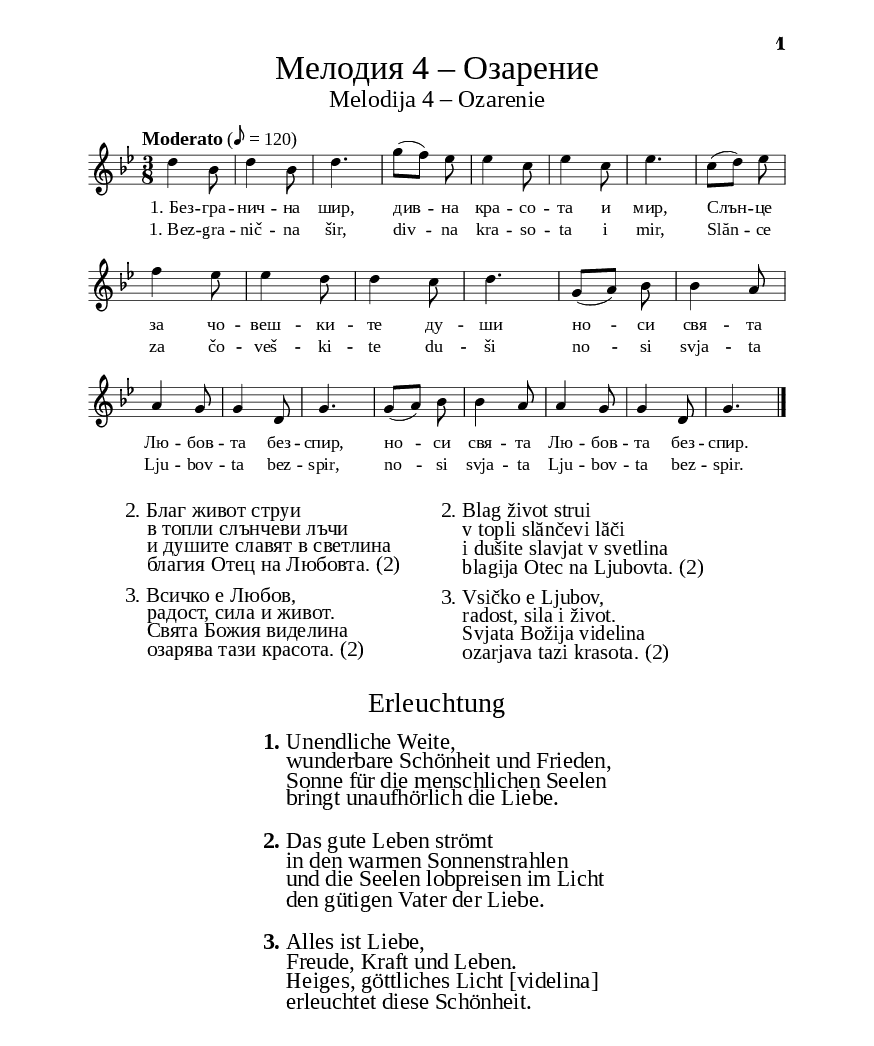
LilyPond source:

\version "2.24.3"

% include paper part and global functions
\include "include/globals.ily"

\bookpart {
  \label #'ref223
  \tocItem \markup "Мелодия 4 – Озарение – Melodija 3 – Ozarenie"
  \include "include/bookpart-paper.ily"
  \score {
    \include "include/score-layout.ily"

     \new Voice \absolute {
        \clef treble
        \key g \minor
        \time 3/8
        \tempoFunc "Moderato" 8 "120"
        \autoBeamOff
        d''4 bes'8 | % 2
        d''4 bes'8 | % 3
        d''4. | % 4
        g''8 ( [ f''8 ) ] es''8 | % 5
        es''4 c''8 | % 6
        es''4 c''8 | % 7
        es''4. | % 8
        c''8 ( [ d''8 ) ] es''8 \break | % 9
        f''4 es''8 |
        es''4 d''8 | % 11
        d''4 c''8 | % 12
        d''4. | % 13
        g'8 ( [  a'8 ) ] bes'8 | % 14
        bes'4  a'8 \break | % 15
        a'4  g'8 | % 16
        g'4  d'8 | % 17
        g'4. | % 18
        g'8 ( [  a'8 ) ] bes'8 | % 19
        bes'4  a'8 |
        a'4  g'8 | % 21
        g'4  d'8 | % 22
        g'4. \bar "|."
      }

      \addlyrics {
        "1. Без" -- гра -- нич -- на шир, див
        -- на кра -- со -- та и мир,
        Слън -- це за чо -- веш -- ки --
        те ду -- ши но -- си свя -- та
        Лю -- бов -- та без -- спир, но --
        си свя -- та Лю -- бов -- та без --
        спир.}
    \addlyrics {
        "1. Bez" -- gra -- nič -- na šir, div
        -- na kra -- so -- ta i mir,
        Slăn -- ce za čo -- veš -- ki --
        te du -- ši no -- si svja -- ta
        Lju -- bov -- ta bez -- spir, no --
        si svja -- ta Lju -- bov -- ta bez --
        spir.}

        \header {
          title = \titleFunc "Мелодия 4 – Озарение" "Melodija 4 – Ozarenie"
        }

        \midi{}

      } % score

        \markup \vspace #1

   \markup \abs-fontsize #10 {
    \hspace #5
    \override #`(baseline-skip . ,bgCoupletBaselineSkip) % affects space between column lines
    \column {
         \line {   2.  Благ живот струи }
          \line {   "   " в топли слънчеви лъчи }
          \line {   "   " и душите славят в светлина }
          \line {   "   " благия Отец на Любовта. (2) }
         \vspace #0.5
          \line {   3. Всичко е Любов, }
          \line {   "   " радост, сила и живот. }
          \line {   "   " Свята Божия виделина }
          \line {   "   " озарява тази красота. (2)}
        }

        \hspace #5
        \override #`(baseline-skip . ,bgCoupletBaselineSkip)
          \column {
                \line {   2.  Blag život strui }
          \line {   "   " v topli slănčevi lăči }
          \line {   "   " i dušite slavjat v svetlina }
          \line {   "   " blagija Otec na Ljubovta. (2) }
            \vspace #0.5
          \line {   3. Vsičko e Ljubov, }
          \line {   "   " radost, sila i život. }
          \line {   "   " Svjata Božija videlina }
          \line {   "   " ozarjava tazi krasota. (2)}
        } %column
      } % markup

    

    \markup \empty-two
      % include foreign translation(s) of the song
      \version "2.24.4"

\markup \fill-line { \fontsize #deTitleFontSize "Erleuchtung" }
\markup \null
\markup \null
\markup \abs-fontsize #11 \override #`(baseline-skip . ,bgCoupletBaselineSkip){
  \fill-line {
    \hspace #0.1
    \column {
      \line {
        \bold "1."
        \column {
          "Unendliche Weite,"
          "wunderbare Schönheit und Frieden,"
          "Sonne für die menschlichen Seelen"
          "bringt unaufhörlich die Liebe."
        }
      }
      \vspace #1
      \line {
        \bold "2."
        \column {
          "Das gute Leben strömt"
          "in den warmen Sonnenstrahlen"
          "und die Seelen lobpreisen im Licht"
          "den gütigen Vater der Liebe."
        }
      }
      \vspace #1
      \line {
        \bold "3."
        \column {
          "Alles ist Liebe,"
          "Freude, Kraft und Leben."
          "Heiges, göttliches Licht [videlina]"
          "erleuchtet diese Schönheit."
        }
      }
    }\hspace #0.1
  }
}


    } % bookpart

    % Più mosso
    %
